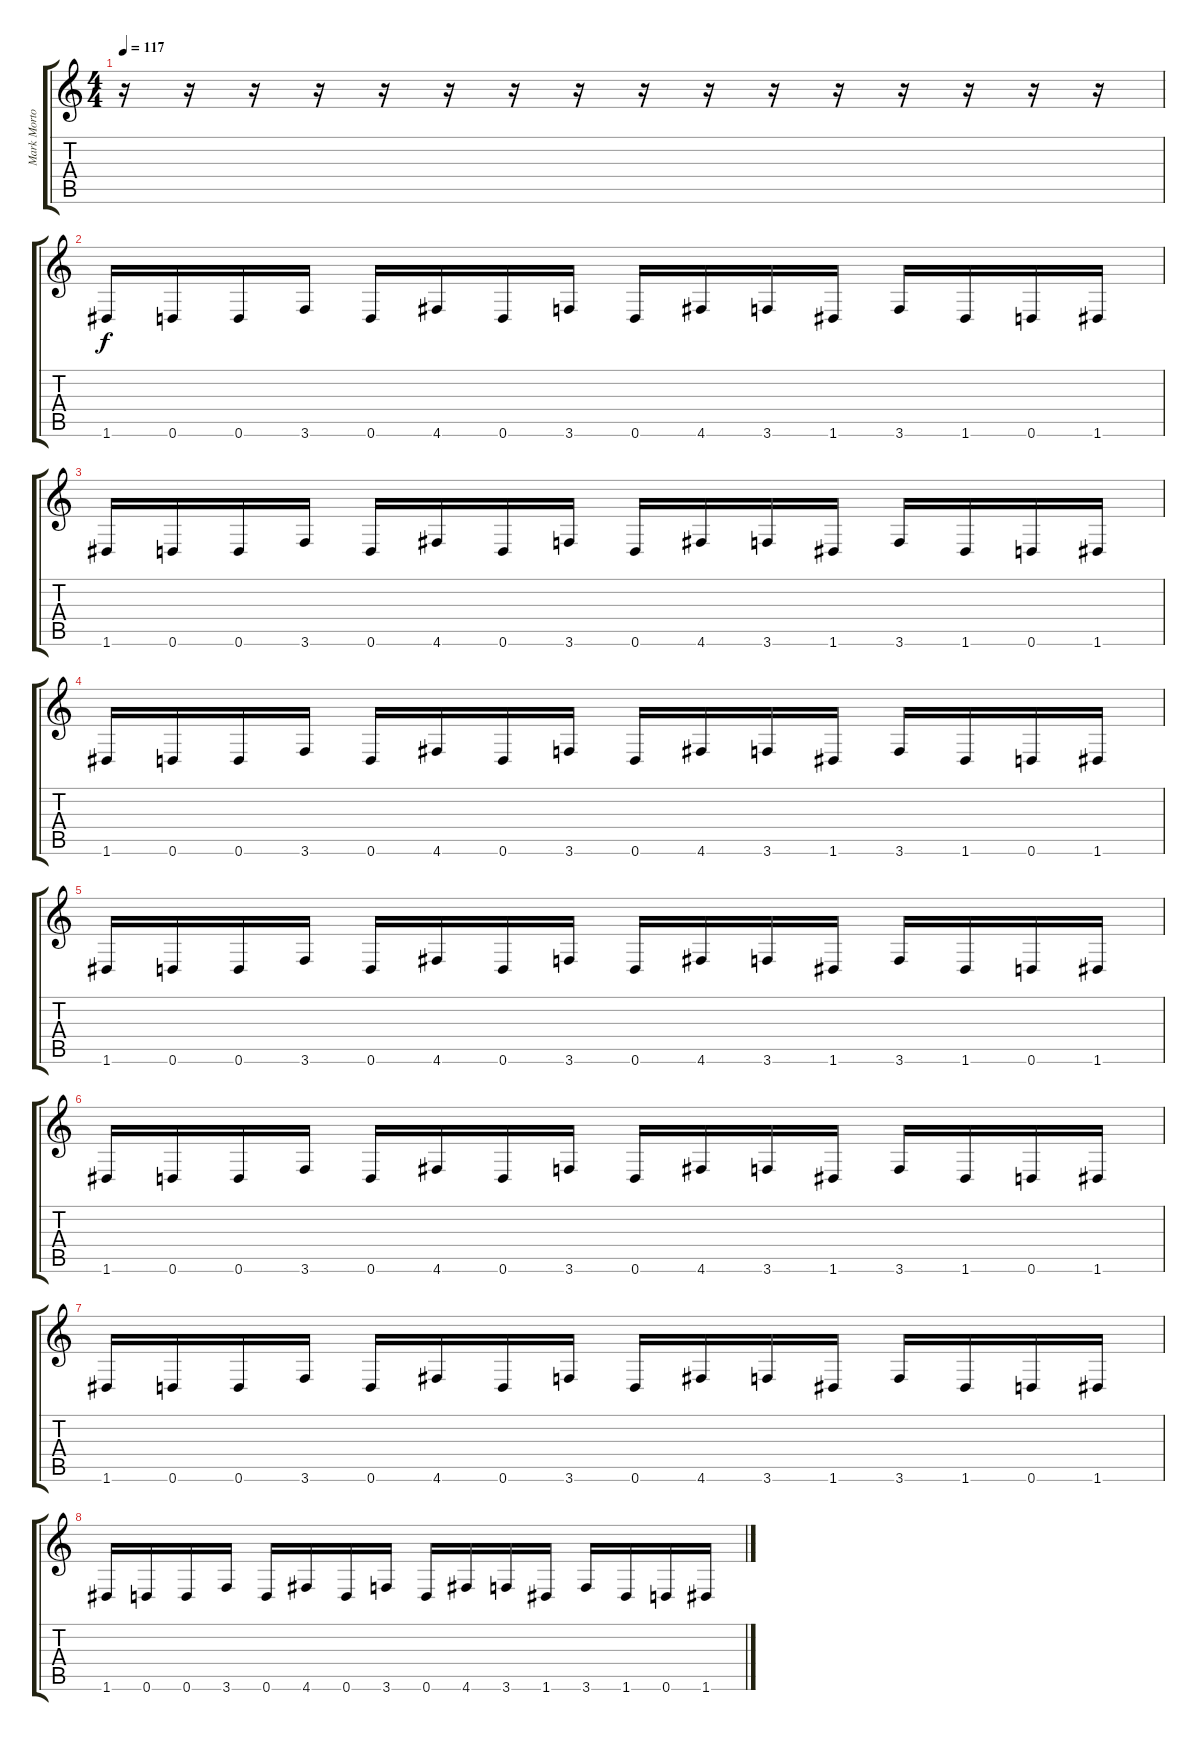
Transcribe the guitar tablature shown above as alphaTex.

\track ("Mark Morton" "Mark Morto") {instrument distortionguitar}
\staff {score tabs}
\tuning (E4 B3 G3 D3 A2 D2) {hide}
\ts (4 4)
\tempo 117
\clef g2
\ks c
r.16{dy f} r.16 r.16 r.16 r.16 r.16 r.16 r.16 r.16 r.16 r.16 r.16 r.16 r.16 r.16 r.16 |
1.6.16 0.6.16 0.6.16 3.6.16 0.6.16 4.6.16 0.6.16 3.6.16 0.6.16 4.6.16 3.6.16 1.6.16 3.6.16 1.6.16 0.6.16 1.6.16 |
1.6.16 0.6.16 0.6.16 3.6.16 0.6.16 4.6.16 0.6.16 3.6.16 0.6.16 4.6.16 3.6.16 1.6.16 3.6.16 1.6.16 0.6.16 1.6.16 |
1.6.16 0.6.16 0.6.16 3.6.16 0.6.16 4.6.16 0.6.16 3.6.16 0.6.16 4.6.16 3.6.16 1.6.16 3.6.16 1.6.16 0.6.16 1.6.16 |
1.6.16 0.6.16 0.6.16 3.6.16 0.6.16 4.6.16 0.6.16 3.6.16 0.6.16 4.6.16 3.6.16 1.6.16 3.6.16 1.6.16 0.6.16 1.6.16 |
1.6.16 0.6.16 0.6.16 3.6.16 0.6.16 4.6.16 0.6.16 3.6.16 0.6.16 4.6.16 3.6.16 1.6.16 3.6.16 1.6.16 0.6.16 1.6.16 |
1.6.16 0.6.16 0.6.16 3.6.16 0.6.16 4.6.16 0.6.16 3.6.16 0.6.16 4.6.16 3.6.16 1.6.16 3.6.16 1.6.16 0.6.16 1.6.16 |
1.6.16 0.6.16 0.6.16 3.6.16 0.6.16 4.6.16 0.6.16 3.6.16 0.6.16 4.6.16 3.6.16 1.6.16 3.6.16 1.6.16 0.6.16 1.6.16
